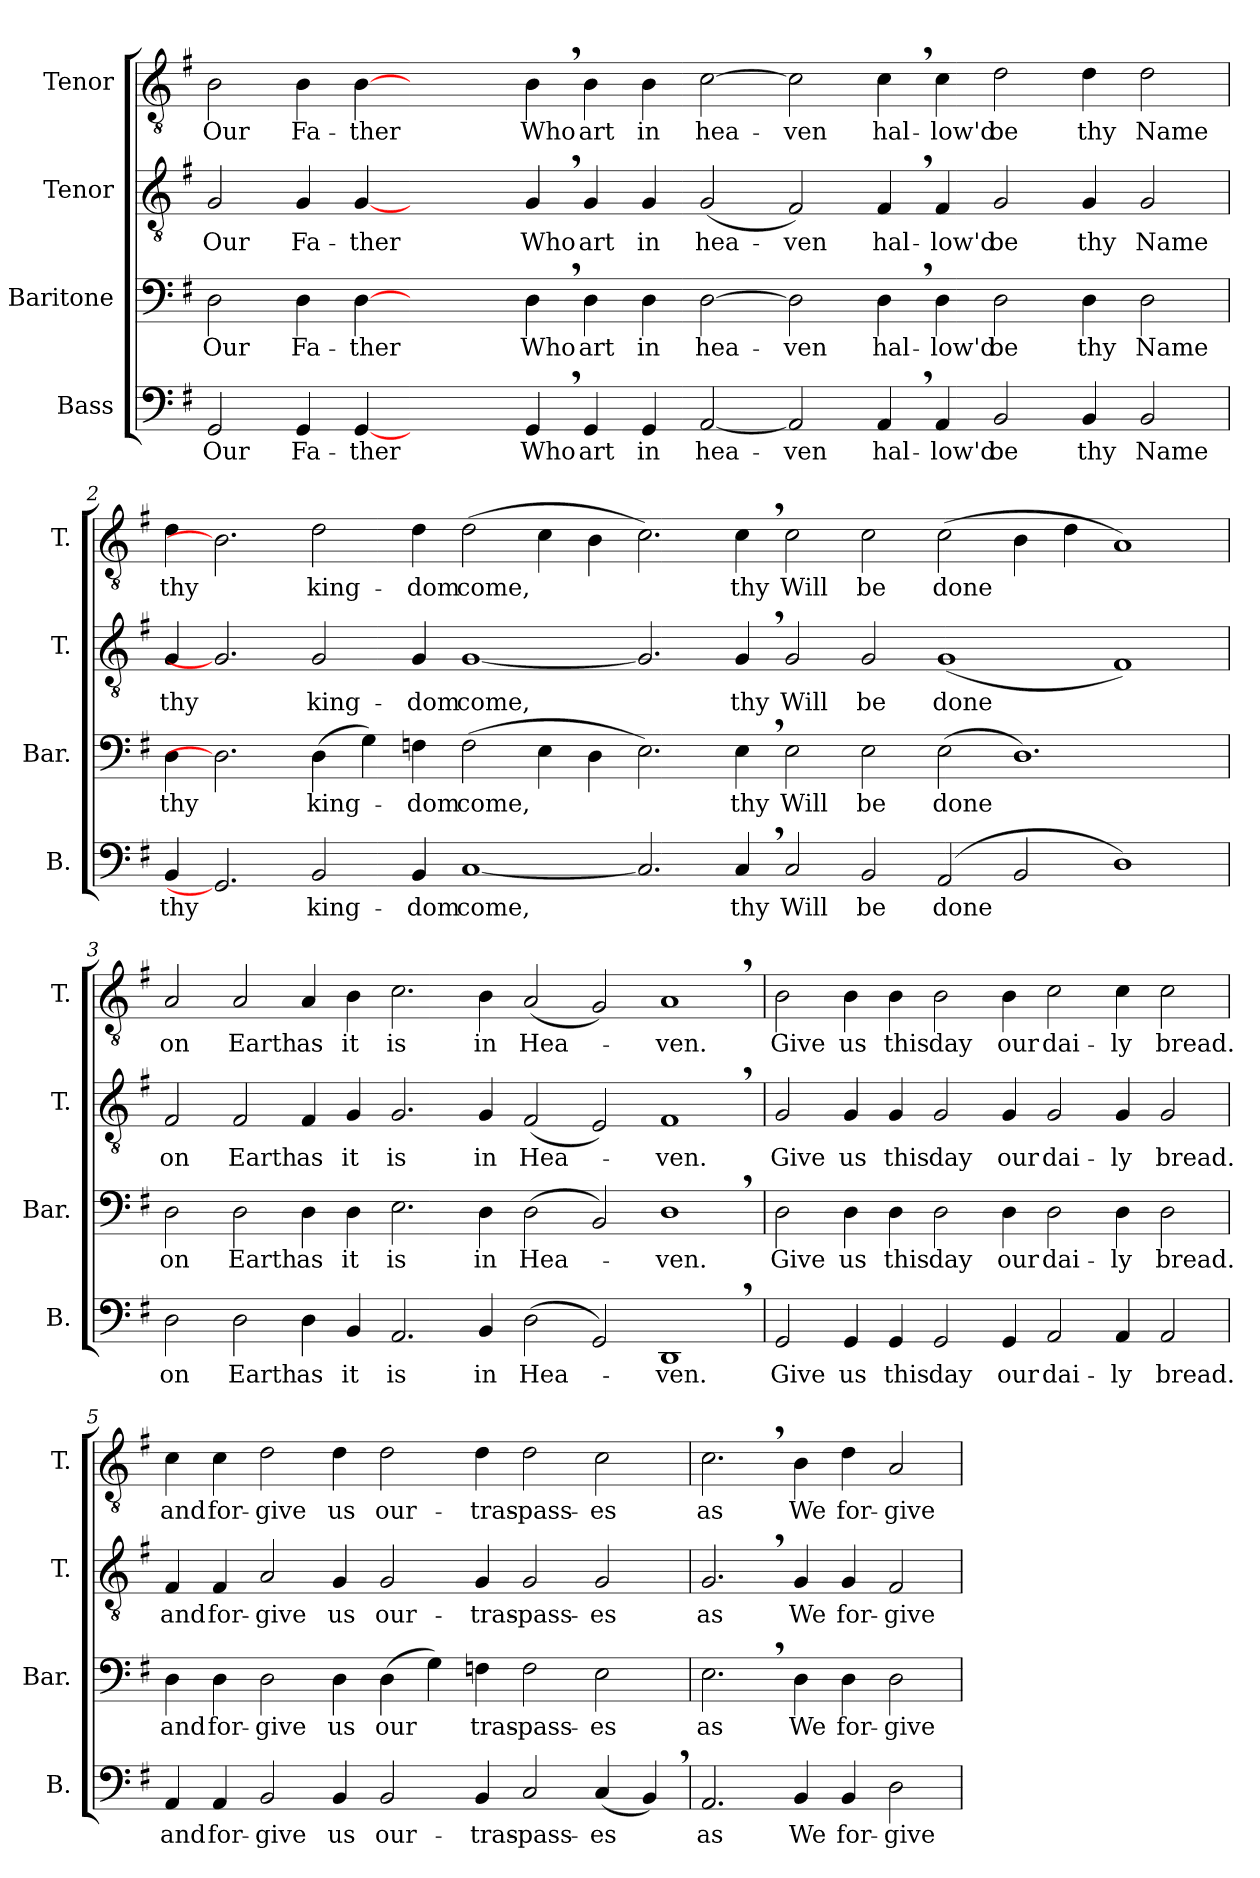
**kern	**text	**kern	**text	**kern	**text	**kern	**text
*part4	*part4	*part3	*part3	*part2	*part2	*part1	*part1
*staff4	*staff4	*staff3	*staff3	*staff2	*staff2	*staff1	*staff1
*I"Bass	*	*I"Baritone	*	*I"Tenor	*	*I"Tenor	*
*I'B.	*	*I'Bar.	*	*I'T.	*	*I'T.	*
*clefF4	*	*clefF4	*	*clefGv2	*	*clefGv2	*
*k[f#]	*	*k[f#]	*	*k[f#]	*	*k[f#]	*
*G:	*	*G:	*	*G:	*	*G:	*
=1	=1	=1	=1	=1	=1	=1	=1
!	!LO:LY:b	!	!LO:LY:b	!	!LO:LY:b	!	!LO:LY:b
2GG/	Our	2D\	Our	2G/	Our	2B\	Our
!	!LO:LY:b	!	!LO:LY:b	!	!LO:LY:b	!	!LO:LY:b
4GG/	Fa-	4D\	Fa-	4G/	Fa-	4B\	Fa-
!	!LO:LY:b	!	!LO:LY:b	!	!LO:LY:b	!	!LO:LY:b
[4GG	-ther	[4D	-ther	[4G	-ther	[4B	-ther
2.ryy	.	2.ryy	.	2.ryy	.	2.ryy	.
!	!LO:LY:b	!	!LO:LY:b	!	!LO:LY:b	!	!LO:LY:b
4GG,>/	Who	4D,>\	Who	4G,>/	Who	4B,>\	Who
!	!LO:LY:b	!	!LO:LY:b	!	!LO:LY:b	!	!LO:LY:b
4GG/	art	4D\	art	4G/	art	4B\	art
!	!LO:LY:b	!	!LO:LY:b	!	!LO:LY:b	!	!LO:LY:b
4GG/	in	4D\	in	4G/	in	4B\	in
!	!LO:LY:b	!	!LO:LY:b	!	!LO:LY:b	!	!LO:LY:b
[<2AA/	hea-	[>2D\	hea-	(<2G/	hea-	[>2c\	hea-
!	!LO:LY:b	!	!LO:LY:b	!	!LO:LY:b	!	!LO:LY:b
2AA/]	-ven	2D\]	-ven	2F#/)	-ven	2c\]	-ven
!	!LO:LY:b	!	!LO:LY:b	!	!LO:LY:b	!	!LO:LY:b
4AA,>/	hal-	4D,>\	hal-	4F#,>/	hal-	4c,>\	hal-
!	!LO:LY:b	!	!LO:LY:b	!	!LO:LY:b	!	!LO:LY:b
4AA/	-low'd	4D\	-low'd	4F#/	-low'd	4c\	-low'd
!	!LO:LY:b	!	!LO:LY:b	!	!LO:LY:b	!	!LO:LY:b
2BB/	be	2D\	be	2G/	be	2d\	be
!	!LO:LY:b	!	!LO:LY:b	!	!LO:LY:b	!	!LO:LY:b
4BB/	thy	4D\	thy	4G/	thy	4d\	thy
!	!LO:LY:b	!	!LO:LY:b	!	!LO:LY:b	!	!LO:LY:b
2BB/	Name	2D\	Name	2G/	Name	2d\	Name
!!LO:LB:g=z
=2	=2	=2	=2	=2	=2	=2	=2
!	!LO:LY:b	!	!LO:LY:b	!	!LO:LY:b	!	!LO:LY:b
4BB/	thy	4D\	thy	4G/	thy	4d\	thy
2.GG]	.	2.D]	.	2.G]	.	2.B]	.
!	!LO:LY:b	!	!LO:LY:b	!	!LO:LY:b	!	!LO:LY:b
2BB/	king-	(>4D\	king-	2G/	king-	2d\	king-
.	.	4G\)	.	.	.	.	.
!	!LO:LY:b	!	!LO:LY:b	!	!LO:LY:b	!	!LO:LY:b
4BB/	-dom	4Fn\	-dom	4G/	-dom	4d\	-dom
!	!LO:LY:b	!	!LO:LY:b	!	!LO:LY:b	!	!LO:LY:b
[<1C	come,	(>2F\	come,	[<1G	come,	(>2d\	come,
.	.	4E\	.	.	.	4c\	.
.	.	4D\	.	.	.	4B\	.
2.C/]	.	2.E\)	.	2.G/]	.	2.c\)	.
!	!LO:LY:b	!	!LO:LY:b	!	!LO:LY:b	!	!LO:LY:b
4C,>/	thy	4E,>\	thy	4G,>/	thy	4c,>\	thy
!	!LO:LY:b	!	!LO:LY:b	!	!LO:LY:b	!	!LO:LY:b
2C/	Will	2E\	Will	2G/	Will	2c\	Will
!	!LO:LY:b	!	!LO:LY:b	!	!LO:LY:b	!	!LO:LY:b
2BB/	be	2E\	be	2G/	be	2c\	be
!	!LO:LY:b	!	!LO:LY:b	!	!LO:LY:b	!	!LO:LY:b
(2AA/	done	(>2E\	done	(<1G	done	(>2c\	done
2BB/	.	1.D)	.	.	.	4B\	.
.	.	.	.	.	.	4d\	.
1D)	.	.	.	1F#)	.	1A)	.
!!LO:PB:g=z
=3	=3	=3	=3	=3	=3	=3	=3
!	!LO:LY:b	!	!LO:LY:b	!	!LO:LY:b	!	!LO:LY:b
2D\	on	2D\	on	2F#/	on	2A/	on
!	!LO:LY:b	!	!LO:LY:b	!	!LO:LY:b	!	!LO:LY:b
2D\	Earth	2D\	Earth	2F#/	Earth	2A/	Earth
!	!LO:LY:b	!	!LO:LY:b	!	!LO:LY:b	!	!LO:LY:b
4D\	as	4D\	as	4F#/	as	4A/	as
!	!LO:LY:b	!	!LO:LY:b	!	!LO:LY:b	!	!LO:LY:b
4BB/	it	4D\	it	4G/	it	4B\	it
!	!LO:LY:b	!	!LO:LY:b	!	!LO:LY:b	!	!LO:LY:b
2.AA/	is	2.E\	is	2.G/	is	2.c\	is
!	!LO:LY:b	!	!LO:LY:b	!	!LO:LY:b	!	!LO:LY:b
4BB/	in	4D\	in	4G/	in	4B\	in
!	!LO:LY:b	!	!LO:LY:b	!	!LO:LY:b	!	!LO:LY:b
(>2D\	Hea-	(>2D\	Hea-	(<2F#/	Hea-	(<2A/	Hea-
2GG/)	.	2BB/)	.	2E/)	.	2G/)	.
!	!LO:LY:b	!	!LO:LY:b	!	!LO:LY:b	!	!LO:LY:b
1DD,<	-ven.	1D,<	-ven.	1F#,<	-ven.	1A,<	-ven.
!!LO:LB:g=z
=4	=4	=4	=4	=4	=4	=4	=4
!	!LO:LY:b	!	!LO:LY:b	!	!LO:LY:b	!	!LO:LY:b
2GG/	Give	2D\	Give	2G/	Give	2B\	Give
!	!LO:LY:b	!	!LO:LY:b	!	!LO:LY:b	!	!LO:LY:b
4GG/	us	4D\	us	4G/	us	4B\	us
!	!LO:LY:b	!	!LO:LY:b	!	!LO:LY:b	!	!LO:LY:b
4GG/	this	4D\	this	4G/	this	4B\	this
!	!LO:LY:b	!	!LO:LY:b	!	!LO:LY:b	!	!LO:LY:b
2GG/	day	2D\	day	2G/	day	2B\	day
!	!LO:LY:b	!	!LO:LY:b	!	!LO:LY:b	!	!LO:LY:b
4GG/	our	4D\	our	4G/	our	4B\	our
!	!LO:LY:b	!	!LO:LY:b	!	!LO:LY:b	!	!LO:LY:b
2AA/	dai-	2D\	dai-	2G/	dai-	2c\	dai-
!	!LO:LY:b	!	!LO:LY:b	!	!LO:LY:b	!	!LO:LY:b
4AA/	-ly	4D\	-ly	4G/	-ly	4c\	-ly
!	!LO:LY:b	!	!LO:LY:b	!	!LO:LY:b	!	!LO:LY:b
2AA/	bread.	2D\	bread.	2G/	bread.	2c\	bread.
!!LO:LB:g=z
=5	=5	=5	=5	=5	=5	=5	=5
!	!LO:LY:b	!	!LO:LY:b	!	!LO:LY:b	!	!LO:LY:b
4AA/	and	4D\	and	4F#/	and	4c\	and
!	!LO:LY:b	!	!LO:LY:b	!	!LO:LY:b	!	!LO:LY:b
4AA/	for-	4D\	for-	4F#/	for-	4c\	for-
!	!LO:LY:b	!	!LO:LY:b	!	!LO:LY:b	!	!LO:LY:b
2BB/	-give	2D\	-give	2A/	-give	2d\	-give
!	!LO:LY:b	!	!LO:LY:b	!	!LO:LY:b	!	!LO:LY:b
4BB/	us	4D\	us	4G/	us	4d\	us
!	!LO:LY:b	!	!LO:LY:b	!	!LO:LY:b	!	!LO:LY:b
2BB/	our-	(>4D\	our	2G/	our-	2d\	our-
.	.	4G\)	.	.	.	.	.
!	!LO:LY:b	!	!LO:LY:b	!	!LO:LY:b	!	!LO:LY:b
4BB/	-tras-	4Fn\	tras-	4G/	-tras-	4d\	-tras-
!	!LO:LY:b	!	!LO:LY:b	!	!LO:LY:b	!	!LO:LY:b
2C/	-pass-	2F\	-pass-	2G/	-pass-	2d\	-pass-
!	!LO:LY:b	!	!LO:LY:b	!	!LO:LY:b	!	!LO:LY:b
(<4C/	-es	2E\	-es	2G/	-es	2c\	-es
4BB,>/)	.	.	.	.	.	.	.
=6	=6	=6	=6	=6	=6	=6	=6
!	!LO:LY:b	!	!LO:LY:b	!	!LO:LY:b	!	!LO:LY:b
2.AA/	as	2.E,>\	as	2.G,>/	as	2.c,>\	as
!	!LO:LY:b	!	!LO:LY:b	!	!LO:LY:b	!	!LO:LY:b
4BB/	We	4D\	We	4G/	We	4B\	We
!	!LO:LY:b	!	!LO:LY:b	!	!LO:LY:b	!	!LO:LY:b
4BB/	for-	4D\	for-	4G/	for-	4d\	for-
!	!LO:LY:b	!	!LO:LY:b	!	!LO:LY:b	!	!LO:LY:b
2D\	-give	2D\	-give	2F#/	-give	2A/	-give
=	=	=	=	=	=	=	=
*-	*-	*-	*-	*-	*-	*-	*-
